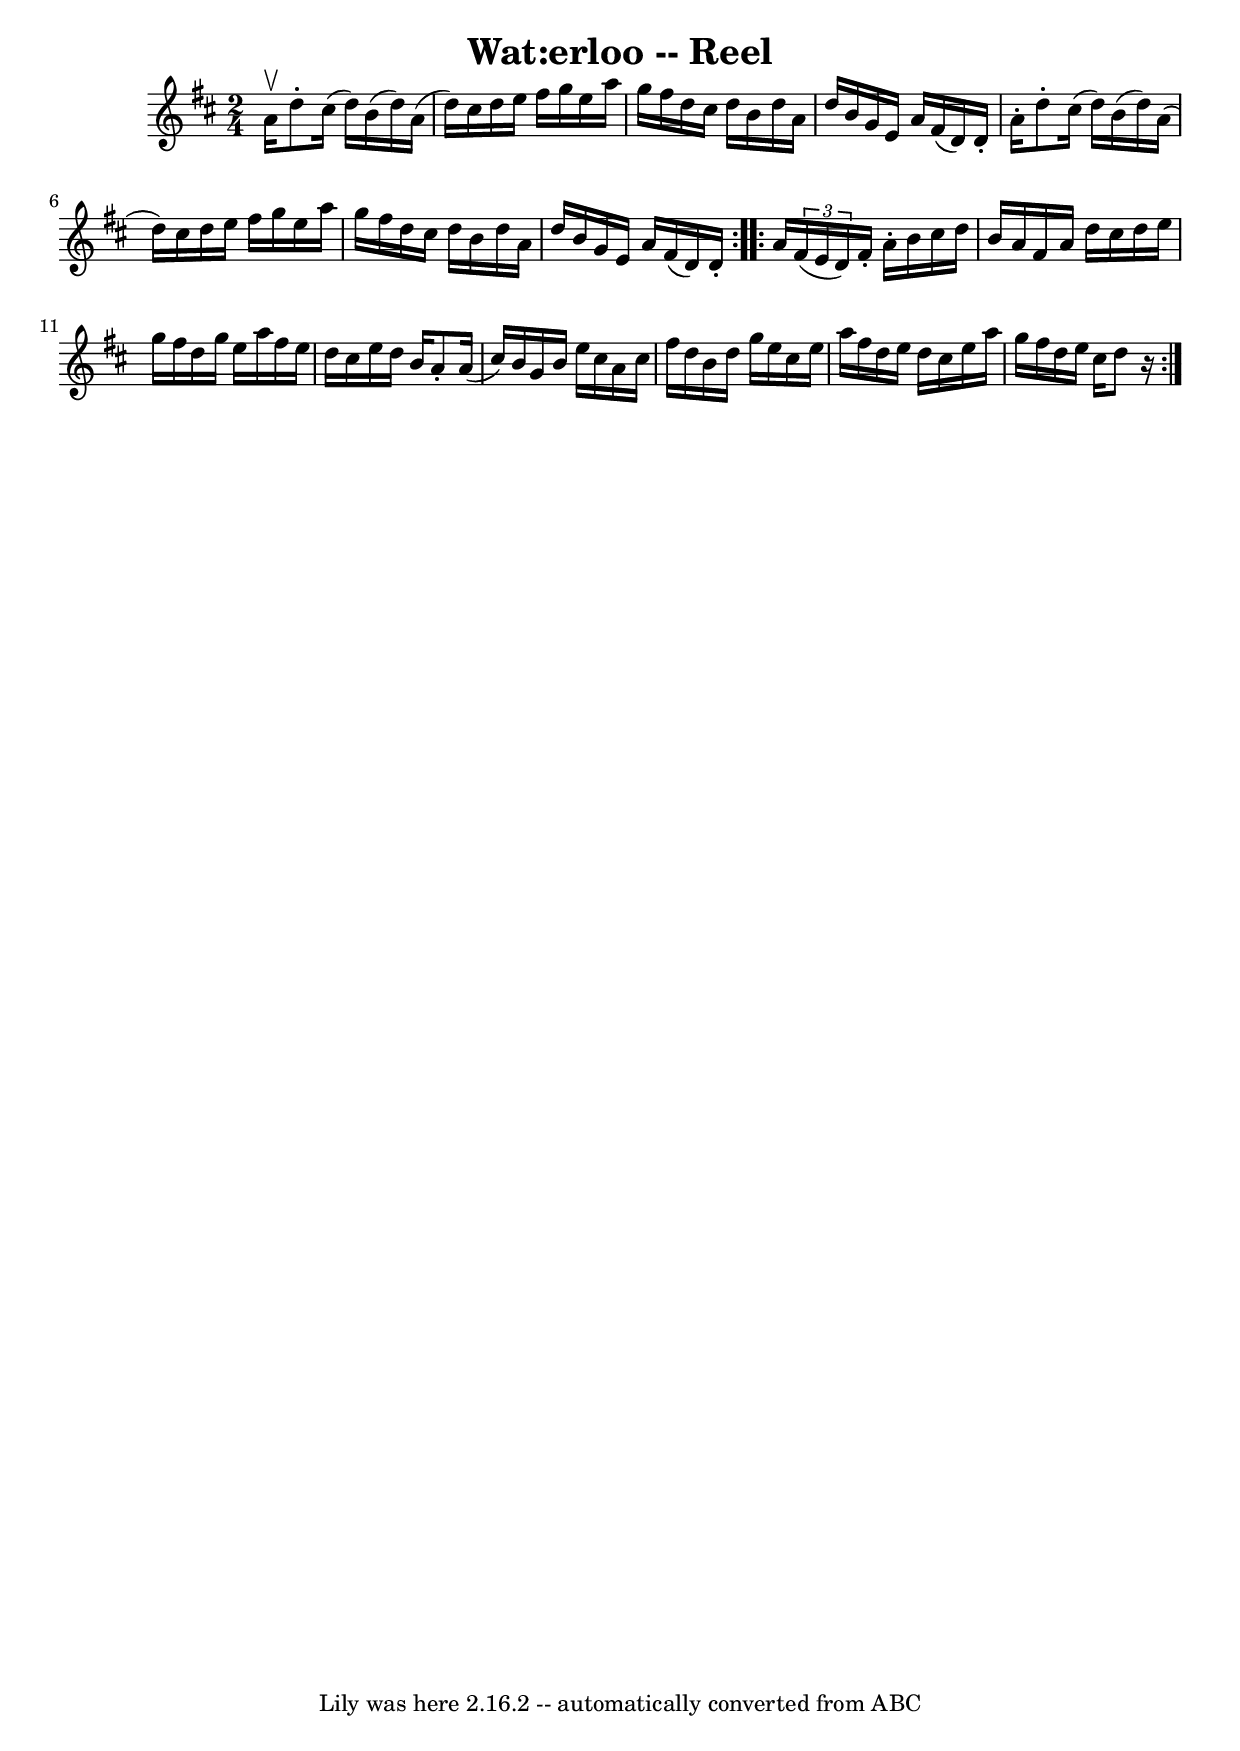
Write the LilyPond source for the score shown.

\version "2.7.40"
\include "Mammoth.ily"
\header {
	%% book = "Ryan's Mammoth Collection"
	crossRefNumber = "1"
	footnotes = "\\\\186"
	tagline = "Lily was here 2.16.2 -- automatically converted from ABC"
	title = "Wat:erloo -- Reel"
}
voicedefault =  {


\repeat volta 2 {
\time 2/4 \key d \major a'16^\upbow |
 d''8 -. cis''16 (d''16 
) b'16 (d''16) a'16 (d''16)   |
 cis''16 d''16    
e''16 fis''16 g''16 e''16 a''16 g''16    |
 fis''16    
d''16 cis''16 d''16 b'16 d''16 a'16 d''16    |
 b'16  
 g'16 e'16 a'16 fis'16 (d'16) d'16 -. a'16 -.   |
    
 d''8 -. cis''16 (d''16) b'16 (d''16) a'16 (d''16)   
|
 cis''16 d''16 e''16 fis''16 g''16 e''16 a''16    
g''16    |
 fis''16 d''16 cis''16 d''16 b'16 d''16    
a'16 d''16    |
 b'16 g'16 e'16 a'16 fis'16 (d'16) 
 d'16 -.   }     \repeat volta 2 { a'16  |
     \times 2/3 { fis'16 
(e'16 d'16) } fis'16 -. a'16 -. b'16 cis''16 d''16 b'16 
   |
 a'16 fis'16 a'16 d''16 cis''16 d''16 e''16    
g''16    |
 fis''16 d''16 g''16 e''16 a''16 fis''16    
e''16 d''16    |
 cis''16 e''16 d''16 b'16 a'8 -. a'16 
(cis''16)   |
 b'16 g'16 b'16 e''16 cis''16 a'16 
 cis''16 fis''16    |
 d''16 b'16 d''16 g''16 e''16    
cis''16 e''16 a''16    |
 fis''16 d''16 e''16 d''16    
cis''16 e''16 a''16 g''16    |
 fis''16 d''16 e''16    
cis''16 d''8    r16   }   
}

\score{
    <<

	\context Staff="default"
	{
	    \voicedefault 
	}

    >>
	\layout {
	}
	\midi {}
}
